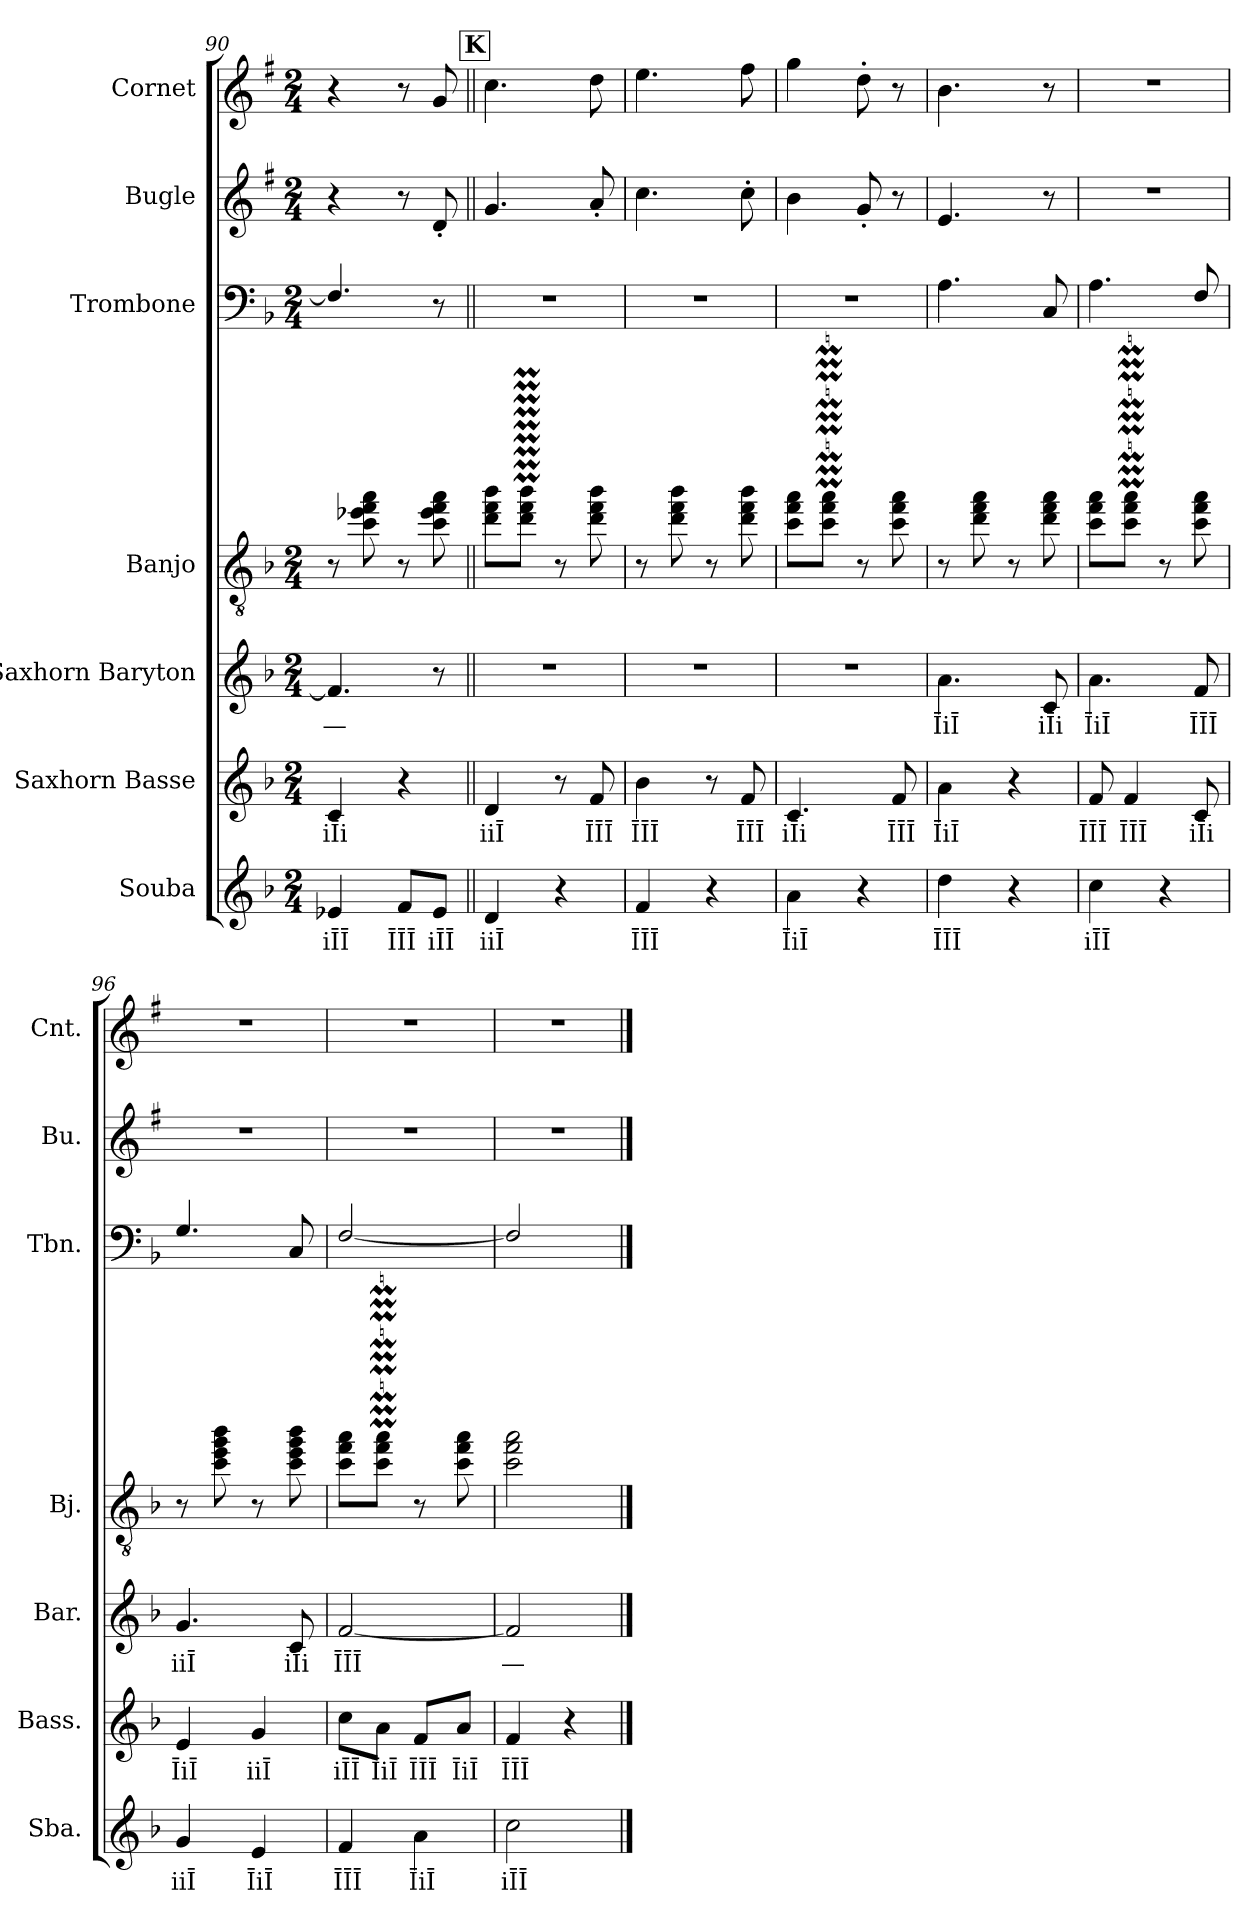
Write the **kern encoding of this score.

**kern	**text	**kern	**text	**kern	**text	**kern	**kern	**kern	**kern
*part7	*part7	*part6	*part6	*part5	*part5	*part4	*part3	*part2	*part1
*staff7	*staff7	*staff6	*staff6	*staff5	*staff5	*staff4	*staff3	*staff2	*staff1
*I"Souba	*	*I"Saxhorn Basse	*	*I"Saxhorn Baryton	*	*I"Banjo	*I"Trombone	*I"Bugle	*I"Cornet
*I'Sba.	*	*I'Bass.	*	*I'Bar.	*	*I'Bj.	*I'Tbn.	*I'Bu.	*I'Cnt.
!!LO:PB:g=z
*clefG2	*	*clefG2	*	*clefG2	*	*clefGv2	*clefF4	*clefG2	*clefG2
*ITrd15c26	*	*ITrd8c14	*	*ITrd8c14	*	*ITrd7c12	*	*ITrd1c2	*ITrd1c2
*k[b-]	*	*k[b-]	*	*k[b-]	*	*k[b-]	*k[b-]	*k[b-]	*k[b-]
*M2/4	*	*M2/4	*	*M2/4	*	*M2/4	*M2/4	*M2/4	*M2/4
=90	=90	=90	=90	=90	=90	=90	=90	=90	=90
!	!LO:LY:b	!	!LO:LY:b	!	!LO:LY:b	!	!	!	!
4EE-X/	iĪĪ	4C/	iĪi	4.F/]	—	8r	4.F/]	4r	4r
.	.	.	.	.	.	8c\ 8e-X\ 8f\ 8a\	.	.	.
!	!LO:LY:b	!	!	!	!	!	!	!	!
8FF/L	ĪĪĪ	4r	.	.	.	8r	.	8r	8r
!	!LO:LY:b	!	!	!	!	!	!	!	!
8EE-/J	iĪĪ	.	.	8r	.	8c\ 8e-\ 8f\ 8a\	8r	8c'/	8f/
!!LO:REH:place=s1:a:B:fs=14:t=K
=91||	=91||	=91||	=91||	=91||	=91||	=91||	=91||	=91||	=91||
!	!LO:LY:b	!	!LO:LY:b	!	!	!	!	!	!
4DD/	iiĪ	4D/	iiĪ	2r	.	8d\ 8f\ 8b-\L	2r	4.f/	4.b-\
.	.	.	.	.	.	8d\M 8f\M 8b-\MJ	.	.	.
4r	.	8r	.	.	.	8r	.	.	.
!	!	!	!LO:LY:b	!	!	!	!	!	!
.	.	8F/	ĪĪĪ	.	.	8d\ 8f\ 8b-\	.	8g'/	8cc\
=92	=92	=92	=92	=92	=92	=92	=92	=92	=92
!	!LO:LY:b	!	!LO:LY:b	!	!	!	!	!	!
4FF/	ĪĪĪ	4B-\	ĪĪĪ	2r	.	8r	2r	4.b-\	4.dd\
.	.	.	.	.	.	8d\ 8f\ 8b-\	.	.	.
4r	.	8r	.	.	.	8r	.	.	.
!	!	!	!LO:LY:b	!	!	!	!	!	!
.	.	8F/	ĪĪĪ	.	.	8d\ 8f\ 8b-\	.	8b-'\	8ee\
=93	=93	=93	=93	=93	=93	=93	=93	=93	=93
!	!LO:LY:b	!	!LO:LY:b	!	!	!	!	!	!
4AA\	ĪiĪ	4.C/	iĪi	2r	.	8c\ 8f\ 8a\L	2r	4a\	4ff\
.	.	.	.	.	.	8c\M 8f\M 8a\MJ	.	.	.
4r	.	.	.	.	.	8r	.	8f'/	8cc'\
!	!	!	!LO:LY:b	!	!	!	!	!	!
.	.	8F/	ĪĪĪ	.	.	8c\ 8f\ 8a\	.	8r	8r
=94	=94	=94	=94	=94	=94	=94	=94	=94	=94
!	!LO:LY:b	!	!LO:LY:b	!	!LO:LY:b	!	!	!	!
4D\	ĪĪĪ	4A\	ĪiĪ	4.A\	ĪiĪ	8r	4.A\	4.d/	4.a\
.	.	.	.	.	.	8d\ 8f\ 8a\	.	.	.
4r	.	4r	.	.	.	8r	.	.	.
!	!	!	!	!	!LO:LY:b	!	!	!	!
.	.	.	.	8C/	iĪi	8d\ 8f\ 8a\	8C/	8r	8r
=95	=95	=95	=95	=95	=95	=95	=95	=95	=95
!	!LO:LY:b	!	!LO:LY:b	!	!LO:LY:b	!	!	!	!
4C\	iĪĪ	8F/	ĪĪĪ	4.A\	ĪiĪ	8c\ 8f\ 8a\L	4.A\	2r	2r
!	!	!	!LO:LY:b	!	!	!	!	!	!
.	.	4F/	ĪĪĪ	.	.	8c\M 8f\M 8a\MJ	.	.	.
4r	.	.	.	.	.	8r	.	.	.
!	!	!	!LO:LY:b	!	!LO:LY:b	!	!	!	!
.	.	8C/	iĪi	8F/	ĪĪĪ	8c\ 8f\ 8a\	8F/	.	.
!!LO:PB:g=z
=96	=96	=96	=96	=96	=96	=96	=96	=96	=96
!	!LO:LY:b	!	!LO:LY:b	!	!LO:LY:b	!	!	!	!
4GG/	iiĪ	4E/	ĪiĪ	4.G/	iiĪ	8r	4.G/	2r	2r
.	.	.	.	.	.	8c\ 8e\ 8g\ 8b-\	.	.	.
!	!LO:LY:b	!	!LO:LY:b	!	!	!	!	!	!
4EE/	ĪiĪ	4G/	iiĪ	.	.	8r	.	.	.
!	!	!	!	!	!LO:LY:b	!	!	!	!
.	.	.	.	8C/	iĪi	8c\ 8e\ 8g\ 8b-\	8C/	.	.
=97	=97	=97	=97	=97	=97	=97	=97	=97	=97
!	!LO:LY:b	!	!LO:LY:b	!	!LO:LY:b	!	!	!	!
4FF/	ĪĪĪ	8c\L	iĪĪ	[2F/	ĪĪĪ	8c\ 8f\ 8a\L	[2F/	2r	2r
!	!	!	!LO:LY:b	!	!	!	!	!	!
.	.	8A\J	ĪiĪ	.	.	8c\M 8f\M 8a\MJ	.	.	.
!	!LO:LY:b	!	!LO:LY:b	!	!	!	!	!	!
4AA\	ĪiĪ	8F/L	ĪĪĪ	.	.	8r	.	.	.
!	!	!	!LO:LY:b	!	!	!	!	!	!
.	.	8A/J	ĪiĪ	.	.	8c\ 8f\ 8a\	.	.	.
=98	=98	=98	=98	=98	=98	=98	=98	=98	=98
!	!LO:LY:b	!	!LO:LY:b	!	!LO:LY:b	!	!	!	!
2C\	iĪĪ	4F/	ĪĪĪ	2F/]	—	2c\ 2f\ 2a\	2F/]	2r	2r
.	.	4r	.	.	.	.	.	.	.
==	==	==	==	==	==	==	==	==	==
*-	*-	*-	*-	*-	*-	*-	*-	*-	*-
